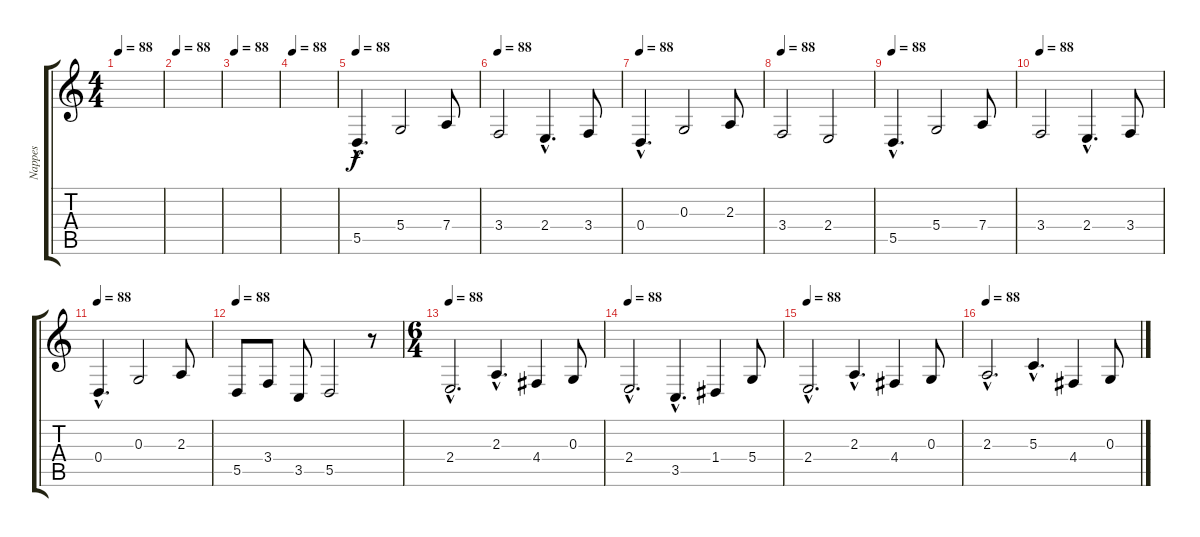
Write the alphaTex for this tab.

\track ("Nappes" "Nappes") {instrument stringensemble1}
\staff {score tabs}
\tuning (E4 B3 G3 D3 A2 E2) {hide}
\ts (4 4)
\tempo 88
\clef g2
\ks c
|
\tempo 88
|
\tempo 88
|
\tempo 88
|
\tempo 88
5.5{hac}.4{d} 5.4.2 7.4.8 |
\tempo 88
3.4.2 2.4{hac}.4{d} 3.4.8 |
\tempo 88
0.4{hac}.4{d} 0.3.2 2.3.8 |
\tempo 88
3.4.2 2.4.2 |
\tempo 88
5.5{hac}.4{d} 5.4.2 7.4.8 |
\tempo 88
3.4.2 2.4{hac}.4{d} 3.4.8 |
\tempo 88
0.4{hac}.4{d} 0.3.2 2.3.8 |
\tempo 88
5.5.8 3.4.8 3.5.8 5.5.2 r.8 |
\ts (6 4)
\tempo 88
2.4{hac}.2{d} 2.3{hac}.4{d} 4.4.4 0.3.8 |
\tempo 88
2.4{hac}.2{d} 3.5{hac}.4{d} 1.4.4 5.4.8 |
\tempo 88
2.4{hac}.2{d} 2.3{hac}.4{d} 4.4.4 0.3.8 |
\tempo 88
2.3{hac}.2{d} 5.3{hac}.4{d} 4.4.4 0.3.8
